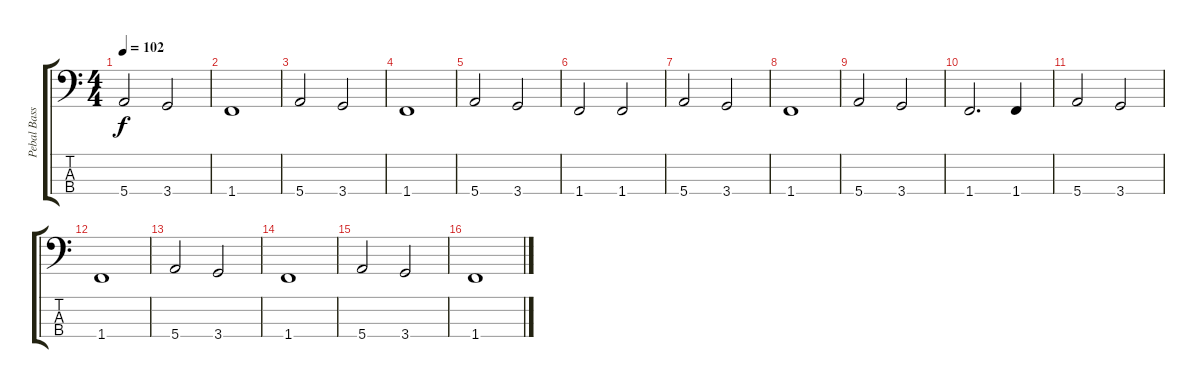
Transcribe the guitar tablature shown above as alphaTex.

\track ("Pebal Bass" "Pebal Bass") {instrument electricbassfinger}
\staff {score tabs}
\tuning (G2 D2 A1 E1) {hide}
\ts (4 4)
\tempo 102
\clef f4
\ks c
5.4.2{dy f} 3.4.2 |
1.4.1 |
5.4.2 3.4.2 |
1.4.1 |
5.4.2 3.4.2 |
1.4.2 1.4.2 |
5.4.2 3.4.2 |
1.4.1 |
5.4.2 3.4.2 |
1.4.2{d} 1.4.4 |
5.4.2 3.4.2 |
1.4.1 |
5.4.2 3.4.2 |
1.4.1 |
5.4.2 3.4.2 |
1.4.1
